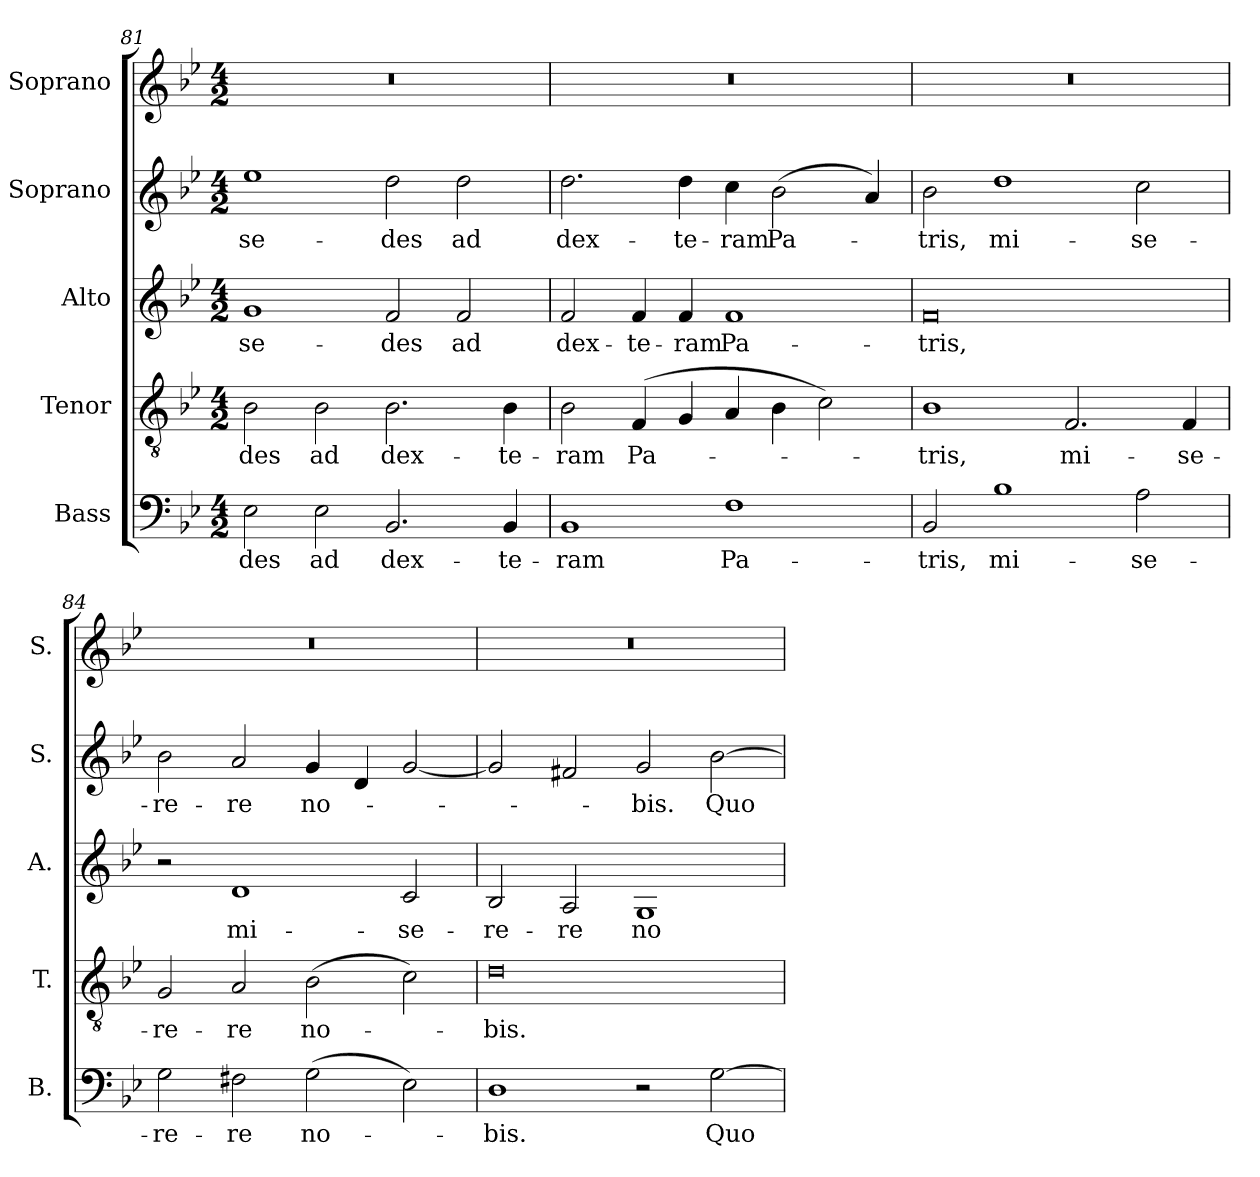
**kern	**text	**kern	**text	**kern	**text	**kern	**text	**kern
*part5	*part5	*part4	*part4	*part3	*part3	*part2	*part2	*part1
*staff5	*staff5	*staff4	*staff4	*staff3	*staff3	*staff2	*staff2	*staff1
*I"Bass	*	*I"Tenor	*	*I"Alto	*	*I"Soprano	*	*I"Soprano
*I'B.	*	*I'T.	*	*I'A.	*	*I'S.	*	*I'S.
*clefF4	*	*clefGv2	*	*clefG2	*	*clefG2	*	*clefG2
*	*	*ITrd7c12	*	*	*	*	*	*
*k[b-e-]	*	*k[b-e-]	*	*k[b-e-]	*	*k[b-e-]	*	*k[b-e-]
*B-:	*	*B-:	*	*B-:	*	*B-:	*	*B-:
*M4/2	*	*M4/2	*	*M4/2	*	*M4/2	*	*M4/2
=81	=81	=81	=81	=81	=81	=81	=81	=81
!	!LO:LY:b:color=#000000	!	!	!	!	!	!	!
!	!	!	!LO:LY:b:color=#000000	!	!	!	!	!
!	!	!	!	!	!LO:LY:b:color=#000000	!	!	!
!	!	!	!	!	!	!	!LO:LY:b:color=#000000	!LO:N:vis=1
2E-i\	-des	2BB-i\	-des	1gi	se-	1ee-i	se-	0r
!	!LO:LY:b:color=#000000	!	!	!	!	!	!	!
!	!	!	!LO:LY:b:color=#000000	!	!	!	!	!
2E-i\	ad	2BB-i\	ad	.	.	.	.	.
!	!LO:LY:b:color=#000000	!	!	!	!	!	!	!
!	!	!	!LO:LY:b:color=#000000	!	!	!	!	!
!	!	!	!	!	!LO:LY:b:color=#000000	!	!	!
!	!	!	!	!	!	!	!LO:LY:b:color=#000000	!
2.BB-i/	dex-	2.BB-i\	dex-	2fi/	-des	2ddi\	-des	.
!	!	!	!	!	!LO:LY:b:color=#000000	!	!	!
!	!	!	!	!	!	!	!LO:LY:b:color=#000000	!
.	.	.	.	2fi/	ad	2ddi\	ad	.
!	!LO:LY:b:color=#000000	!	!	!	!	!	!	!
!	!	!	!LO:LY:b:color=#000000	!	!	!	!	!
4BB-i/	-te-	4BB-i\	-te-	.	.	.	.	.
=82	=82	=82	=82	=82	=82	=82	=82	=82
!	!LO:LY:b:color=#000000	!	!	!	!	!	!	!
!	!	!	!LO:LY:b:color=#000000	!	!	!	!	!
!	!	!	!	!	!LO:LY:b:color=#000000	!	!	!
!	!	!	!	!	!	!	!LO:LY:b:color=#000000	!LO:N:vis=1
1BB-i	-ram	2BB-i\	-ram	2fi/	dex-	2.ddi\	dex-	0r
!	!	!	!LO:LY:b:color=#000000	!	!	!	!	!
!	!	!	!	!	!LO:LY:b:color=#000000	!	!	!
.	.	(4FFi/	Pa-	4fi/	-te-	.	.	.
!	!	!	!	!	!LO:LY:b:color=#000000	!	!	!
!	!	!	!	!	!	!	!LO:LY:b:color=#000000	!
.	.	4GGi/	.	4fi/	-ram	4ddi\	-te-	.
!	!LO:LY:b:color=#000000	!	!	!	!	!	!	!
!	!	!	!	!	!LO:LY:b:color=#000000	!	!	!
!	!	!	!	!	!	!	!LO:LY:b:color=#000000	!
1Fi	Pa-	4AAi/	.	1fi	Pa-	4cci\	-ram	.
!	!	!	!	!	!	!	!LO:LY:b:color=#000000	!
.	.	4BB-i\	.	.	.	(2b-i\	Pa-	.
.	.	2Ci\)	.	.	.	.	.	.
.	.	.	.	.	.	4ai/)	.	.
=83	=83	=83	=83	=83	=83	=83	=83	=83
!	!LO:LY:b:color=#000000	!	!	!	!	!	!	!
!	!	!	!LO:LY:b:color=#000000	!	!	!	!	!
!	!	!	!	!	!LO:LY:b:color=#000000	!	!	!
!	!	!	!	!	!	!	!LO:LY:b:color=#000000	!LO:N:vis=1
2BB-i/	-tris,	1BB-i	-tris,	0fi	-tris,	2b-i\	-tris,	0r
!	!LO:LY:b:color=#000000	!	!	!	!	!	!	!
!	!	!	!	!	!	!	!LO:LY:b:color=#000000	!
1B-i	mi-	.	.	.	.	1ddi	mi-	.
!	!	!	!LO:LY:b:color=#000000	!	!	!	!	!
.	.	2.FFi/	mi-	.	.	.	.	.
!	!LO:LY:b:color=#000000	!	!	!	!	!	!	!
!	!	!	!	!	!	!	!LO:LY:b:color=#000000	!
2Ai\	-se-	.	.	.	.	2cci\	-se-	.
!	!	!	!LO:LY:b:color=#000000	!	!	!	!	!
.	.	4FFi/	-se-	.	.	.	.	.
=84	=84	=84	=84	=84	=84	=84	=84	=84
!	!LO:LY:b:color=#000000	!	!	!	!	!	!	!
!	!	!	!LO:LY:b:color=#000000	!	!	!	!	!
!	!	!	!	!	!	!	!LO:LY:b:color=#000000	!LO:N:vis=1
2Gi\	-re-	2GGi/	-re-	2r	.	2b-i\	-re-	0r
!	!LO:LY:b:color=#000000	!	!	!	!	!	!	!
!	!	!	!LO:LY:b:color=#000000	!	!	!	!	!
!	!	!	!	!	!LO:LY:b:color=#000000	!	!	!
!	!	!	!	!	!	!	!LO:LY:b:color=#000000	!
2F#Xi\	-re	2AAi/	-re	1di	mi-	2ai/	-re	.
!	!LO:LY:b:color=#000000	!	!	!	!	!	!	!
!	!	!	!LO:LY:b:color=#000000	!	!	!	!	!
!	!	!	!	!	!	!	!LO:LY:b:color=#000000	!
(2Gi\	no-	(2BB-i\	no-	.	.	4gi/	no-	.
.	.	.	.	.	.	4di/	.	.
!	!	!	!	!	!LO:LY:b:color=#000000	!	!	!
2E-i\)	.	2Ci\)	.	2ci/	-se-	[2gi/	.	.
=85	=85	=85	=85	=85	=85	=85	=85	=85
!	!LO:LY:b:color=#000000	!	!	!	!	!	!	!
!	!	!	!LO:LY:b:color=#000000	!	!	!	!	!
!	!	!	!	!	!LO:LY:b:color=#000000	!	!	!LO:N:vis=1
1Di	-bis.	0Di	-bis.	2B-i/	-re-	2gi/]	.	0r
!	!	!	!	!	!LO:LY:b:color=#000000	!	!	!
.	.	.	.	2Ai/	-re	2f#Xi/	.	.
!	!	!	!	!	!LO:LY:b:color=#000000	!	!	!
!	!	!	!	!	!	!	!LO:LY:b:color=#000000	!
2r	.	.	.	1Gi	no-	2gi/	-bis.	.
!	!LO:LY:b:color=#000000	!	!	!	!	!	!	!
!	!	!	!	!	!	!	!LO:LY:b:color=#000000	!
[2Gi\	Quo-	.	.	.	.	[2b-i\	Quo-	.
=	=	=	=	=	=	=	=	=
*-	*-	*-	*-	*-	*-	*-	*-	*-
